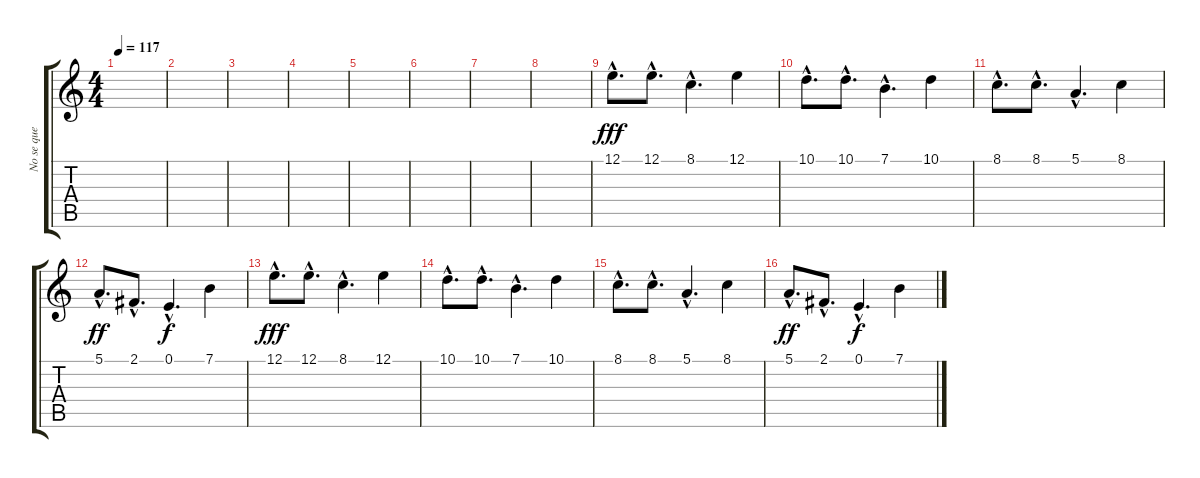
\track ("No se que será...pero asi suena bien" "No se que ") {instrument synthbrass2}
\staff {score tabs}
\tuning (E4 B3 G3 D3 A2 E2) {hide}
\ts (4 4)
\tempo 117
\clef g2
\ks c
|
|
|
|
|
|
|
|
12.1{hac}.8{d dy fff} 12.1{hac}.8{d} 8.1{hac}.4{d} 12.1.4 |
10.1{hac}.8{d} 10.1{hac}.8{d} 7.1{hac}.4{d} 10.1.4 |
8.1{hac}.8{d} 8.1{hac}.8{d} 5.1{hac}.4{d} 8.1.4 |
5.1{hac}.8{d dy ff} 2.1{hac}.8{d} 0.1{hac}.4{d dy f} 7.1.4 |
12.1{hac}.8{d dy fff} 12.1{hac}.8{d} 8.1{hac}.4{d} 12.1.4 |
10.1{hac}.8{d} 10.1{hac}.8{d} 7.1{hac}.4{d} 10.1.4 |
8.1{hac}.8{d} 8.1{hac}.8{d} 5.1{hac}.4{d} 8.1.4 |
5.1{hac}.8{d dy ff} 2.1{hac}.8{d} 0.1{hac}.4{d dy f} 7.1.4
